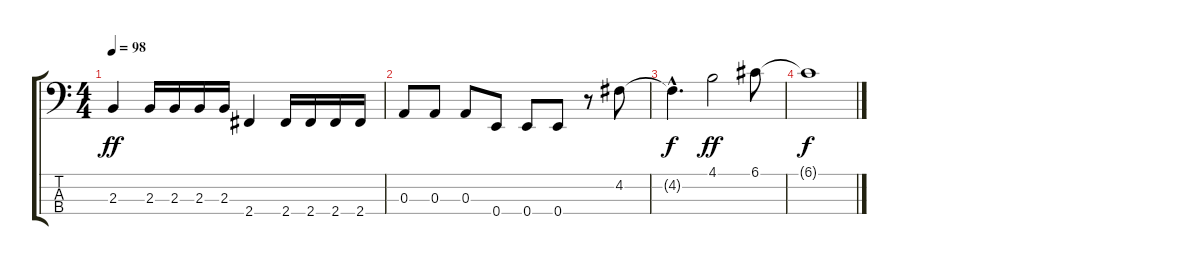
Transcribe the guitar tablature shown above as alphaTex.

\track "" {instrument electricbassfinger}
\staff {score tabs}
\tuning (G2 D2 A1 E1) {hide}
\ts (4 4)
\tempo 98
\clef f4
\ks c
2.3.4{dy ff} 2.3.16 2.3.16 2.3.16 2.3.16 2.4.4 2.4.16 2.4.16 2.4.16 2.4.16 |
0.3.8 0.3.8 0.3.8 0.4.8 0.4.8 0.4.8 r.8 4.2.8 |
4.2{hac t}.4{d dy f} 4.1.2{dy ff} 6.1.8 |
6.1{t}.1{dy f}
